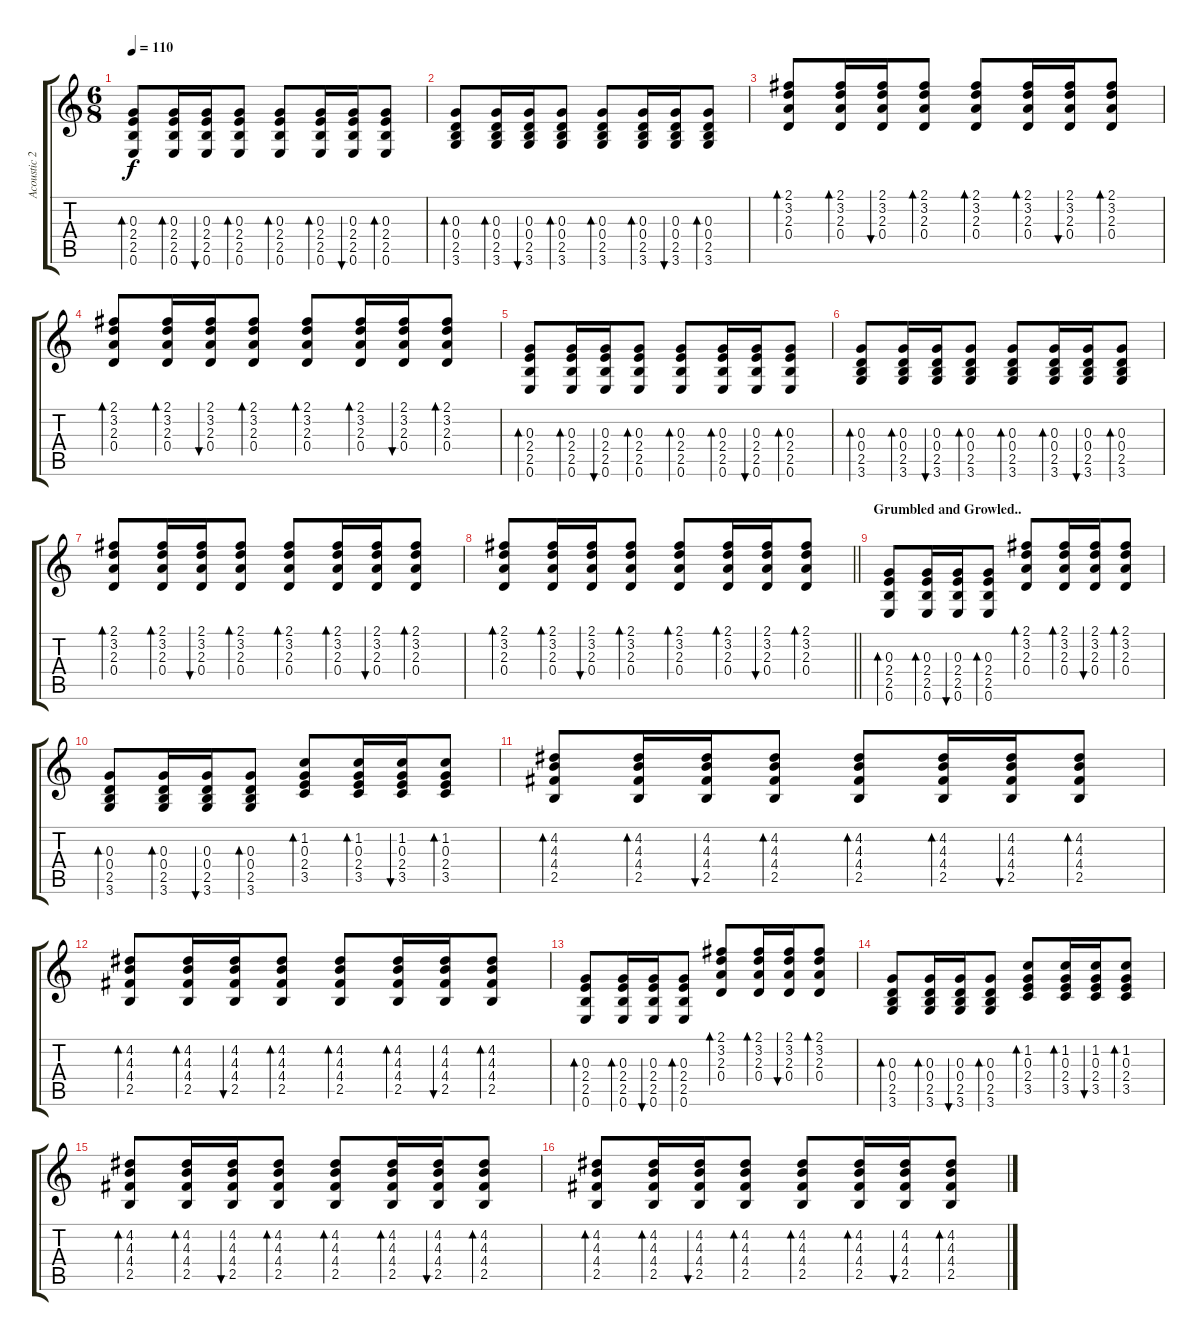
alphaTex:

\track ("Acoustic 2" "Acoustic 2") {instrument acousticguitarnylon}
\staff {score tabs}
\tuning (E4 B3 G3 D3 A2 E2) {hide}
\ts (6 8)
\tempo 110
\clef g2
\ks c
(0.3 2.4 2.5 0.6).8{bd 60 dy f} (0.3 2.4 2.5 0.6).16{bd 60} (0.3 2.4 2.5 0.6).16{bu 60} (0.3 2.4 2.5 0.6).8{bd 60} (0.3 2.4 2.5 0.6).8{bd 60} (0.3 2.4 2.5 0.6).16{bd 60} (0.3 2.4 2.5 0.6).16{bu 60} (0.3 2.4 2.5 0.6).8{bd 60} |
(0.3 0.4 2.5 3.6).8{bd 60} (0.3 0.4 2.5 3.6).16{bd 60} (0.3 0.4 2.5 3.6).16{bu 60} (0.3 0.4 2.5 3.6).8{bd 60} (0.3 0.4 2.5 3.6).8{bd 60} (0.3 0.4 2.5 3.6).16{bd 60} (0.3 0.4 2.5 3.6).16{bu 60} (0.3 0.4 2.5 3.6).8{bd 60} |
(2.1 3.2 2.3 0.4).8{bd 60} (2.1 3.2 2.3 0.4).16{bd 60} (2.1 3.2 2.3 0.4).16{bu 60} (2.1 3.2 2.3 0.4).8{bd 60} (2.1 3.2 2.3 0.4).8{bd 60} (2.1 3.2 2.3 0.4).16{bd 60} (2.1 3.2 2.3 0.4).16{bu 60} (2.1 3.2 2.3 0.4).8{bd 60} |
(2.1 3.2 2.3 0.4).8{bd 60} (2.1 3.2 2.3 0.4).16{bd 60} (2.1 3.2 2.3 0.4).16{bu 60} (2.1 3.2 2.3 0.4).8{bd 60} (2.1 3.2 2.3 0.4).8{bd 60} (2.1 3.2 2.3 0.4).16{bd 60} (2.1 3.2 2.3 0.4).16{bu 60} (2.1 3.2 2.3 0.4).8{bd 60} |
(0.3 2.4 2.5 0.6).8{bd 60} (0.3 2.4 2.5 0.6).16{bd 60} (0.3 2.4 2.5 0.6).16{bu 60} (0.3 2.4 2.5 0.6).8{bd 60} (0.3 2.4 2.5 0.6).8{bd 60} (0.3 2.4 2.5 0.6).16{bd 60} (0.3 2.4 2.5 0.6).16{bu 60} (0.3 2.4 2.5 0.6).8{bd 60} |
(0.3 0.4 2.5 3.6).8{bd 60} (0.3 0.4 2.5 3.6).16{bd 60} (0.3 0.4 2.5 3.6).16{bu 60} (0.3 0.4 2.5 3.6).8{bd 60} (0.3 0.4 2.5 3.6).8{bd 60} (0.3 0.4 2.5 3.6).16{bd 60} (0.3 0.4 2.5 3.6).16{bu 60} (0.3 0.4 2.5 3.6).8{bd 60} |
(2.1 3.2 2.3 0.4).8{bd 60} (2.1 3.2 2.3 0.4).16{bd 60} (2.1 3.2 2.3 0.4).16{bu 60} (2.1 3.2 2.3 0.4).8{bd 60} (2.1 3.2 2.3 0.4).8{bd 60} (2.1 3.2 2.3 0.4).16{bd 60} (2.1 3.2 2.3 0.4).16{bu 60} (2.1 3.2 2.3 0.4).8{bd 60} |
\barLineRight lightlight
(2.1 3.2 2.3 0.4).8{bd 60} (2.1 3.2 2.3 0.4).16{bd 60} (2.1 3.2 2.3 0.4).16{bu 60} (2.1 3.2 2.3 0.4).8{bd 60} (2.1 3.2 2.3 0.4).8{bd 60} (2.1 3.2 2.3 0.4).16{bd 60} (2.1 3.2 2.3 0.4).16{bu 60} (2.1 3.2 2.3 0.4).8{bd 60} |
\section ("" "Grumbled and Growled..")
(0.3 2.4 2.5 0.6).8{bd 60} (0.3 2.4 2.5 0.6).16{bd 60} (0.3 2.4 2.5 0.6).16{bu 60} (0.3 2.4 2.5 0.6).8{bd 60} (2.1 3.2 2.3 0.4).8{bd 60} (2.1 3.2 2.3 0.4).16{bd 60} (2.1 3.2 2.3 0.4).16{bu 60} (2.1 3.2 2.3 0.4).8{bd 60} |
(0.3 0.4 2.5 3.6).8{bd 60} (0.3 0.4 2.5 3.6).16{bd 60} (0.3 0.4 2.5 3.6).16{bu 60} (0.3 0.4 2.5 3.6).8{bd 60} (1.2 0.3 2.4 3.5).8{bd 60} (1.2 0.3 2.4 3.5).16{bd 60} (1.2 0.3 2.4 3.5).16{bu 60} (1.2 0.3 2.4 3.5).8{bd 60} |
(4.2 4.3 4.4 2.5).8{bd 60} (4.2 4.3 4.4 2.5).16{bd 60} (4.2 4.3 4.4 2.5).16{bu 60} (4.2 4.3 4.4 2.5).8{bd 60} (4.2 4.3 4.4 2.5).8{bd 60} (4.2 4.3 4.4 2.5).16{bd 60} (4.2 4.3 4.4 2.5).16{bu 60} (4.2 4.3 4.4 2.5).8{bd 60} |
(4.2 4.3 4.4 2.5).8{bd 60} (4.2 4.3 4.4 2.5).16{bd 60} (4.2 4.3 4.4 2.5).16{bu 60} (4.2 4.3 4.4 2.5).8{bd 60} (4.2 4.3 4.4 2.5).8{bd 60} (4.2 4.3 4.4 2.5).16{bd 60} (4.2 4.3 4.4 2.5).16{bu 60} (4.2 4.3 4.4 2.5).8{bd 60} |
(0.3 2.4 2.5 0.6).8{bd 60} (0.3 2.4 2.5 0.6).16{bd 60} (0.3 2.4 2.5 0.6).16{bu 60} (0.3 2.4 2.5 0.6).8{bd 60} (2.1 3.2 2.3 0.4).8{bd 60} (2.1 3.2 2.3 0.4).16{bd 60} (2.1 3.2 2.3 0.4).16{bu 60} (2.1 3.2 2.3 0.4).8{bd 60} |
(0.3 0.4 2.5 3.6).8{bd 60} (0.3 0.4 2.5 3.6).16{bd 60} (0.3 0.4 2.5 3.6).16{bu 60} (0.3 0.4 2.5 3.6).8{bd 60} (1.2 0.3 2.4 3.5).8{bd 60} (1.2 0.3 2.4 3.5).16{bd 60} (1.2 0.3 2.4 3.5).16{bu 60} (1.2 0.3 2.4 3.5).8{bd 60} |
(4.2 4.3 4.4 2.5).8{bd 60} (4.2 4.3 4.4 2.5).16{bd 60} (4.2 4.3 4.4 2.5).16{bu 60} (4.2 4.3 4.4 2.5).8{bd 60} (4.2 4.3 4.4 2.5).8{bd 60} (4.2 4.3 4.4 2.5).16{bd 60} (4.2 4.3 4.4 2.5).16{bu 60} (4.2 4.3 4.4 2.5).8{bd 60} |
(4.2 4.3 4.4 2.5).8{bd 60} (4.2 4.3 4.4 2.5).16{bd 60} (4.2 4.3 4.4 2.5).16{bu 60} (4.2 4.3 4.4 2.5).8{bd 60} (4.2 4.3 4.4 2.5).8{bd 60} (4.2 4.3 4.4 2.5).16{bd 60} (4.2 4.3 4.4 2.5).16{bu 60} (4.2 4.3 4.4 2.5).8{bd 60}
